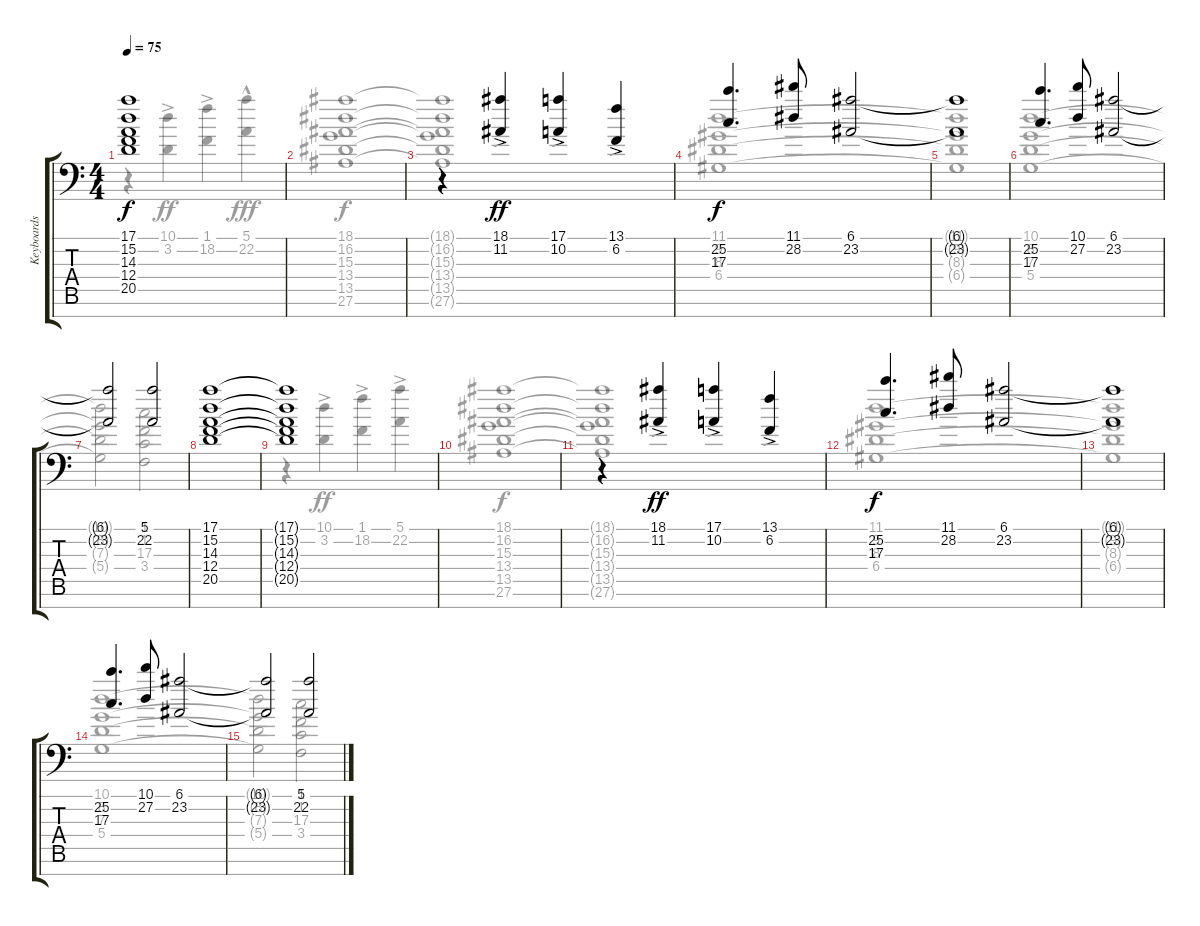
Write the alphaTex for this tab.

\track ("Keyboards" "Keyboards") {instrument stringensemble1}
\staff {score tabs}
\tuning (E4 B3 G3 D3 A2 E2 C-1) {hide}
\voice
\ts (4 4)
\tempo 75
\clef f4
\ks c
(17.1{t} 15.2{t} 14.3{t} 12.4{t} 20.5{t}).1{dy f} |
|
r.4 (18.1{ac} 11.2).4{dy ff} (17.1{ac} 10.2).4 (13.1{ac} 6.2).4 |
(25.2 17.3).4{d dy f} (11.1 28.2).8 (6.1 23.2).2 |
(6.1{t} 23.2{t}).1 |
(25.2 17.3).4{d} (10.1 27.2).8 (6.1 23.2).2 |
(6.1{t} 23.2{t}).2 (5.1 22.2).2 |
(17.1 15.2 14.3 12.4 20.5).1 |
(17.1{t} 15.2{t} 14.3{t} 12.4{t} 20.5{t}).1 |
|
r.4 (18.1{ac} 11.2).4{dy ff} (17.1{ac} 10.2).4 (13.1{ac} 6.2).4 |
(25.2 17.3).4{d dy f} (11.1 28.2).8 (6.1 23.2).2 |
(6.1{t} 23.2{t}).1 |
(25.2 17.3).4{d} (10.1 27.2).8 (6.1 23.2).2 |
(6.1{t} 23.2{t}).2 (5.1 22.2).2
\voice
\clef f4
\ottava regular
\simile none
\ks c
r.4{dy ff} (10.1{ac} 3.2).4 (1.1{ac} 18.2).4 (5.1{hac} 22.2).4{dy fff} |
(18.1 16.2 15.3 13.4 13.5 27.6).1{dy f} |
(18.1{t} 16.2{t} 15.3{t} 13.4{t} 13.5{t} 27.6{t}).1 |
(11.1 9.2 8.3 6.4).1 |
(11.1{t} 9.2{t} 8.3{t} 6.4{t}).1 |
(10.1 8.2 7.3 5.4).1 |
(10.1{t} 8.2{t} 7.3{t} 5.4{t}).2 (1.1 1.2 17.3 3.4).2 |
|
r.4 (10.1{ac} 3.2).4{dy ff} (1.1{ac} 18.2).4 (5.1{ac} 22.2).4 |
(18.1 16.2 15.3 13.4 13.5 27.6).1{dy f} |
(18.1{t} 16.2{t} 15.3{t} 13.4{t} 13.5{t} 27.6{t}).1 |
(11.1 9.2 8.3 6.4).1 |
(11.1{t} 9.2{t} 8.3{t} 6.4{t}).1 |
(10.1 8.2 7.3 5.4).1 |
(10.1{t} 8.2{t} 7.3{t} 5.4{t}).2 (1.1 1.2 17.3 3.4).2
